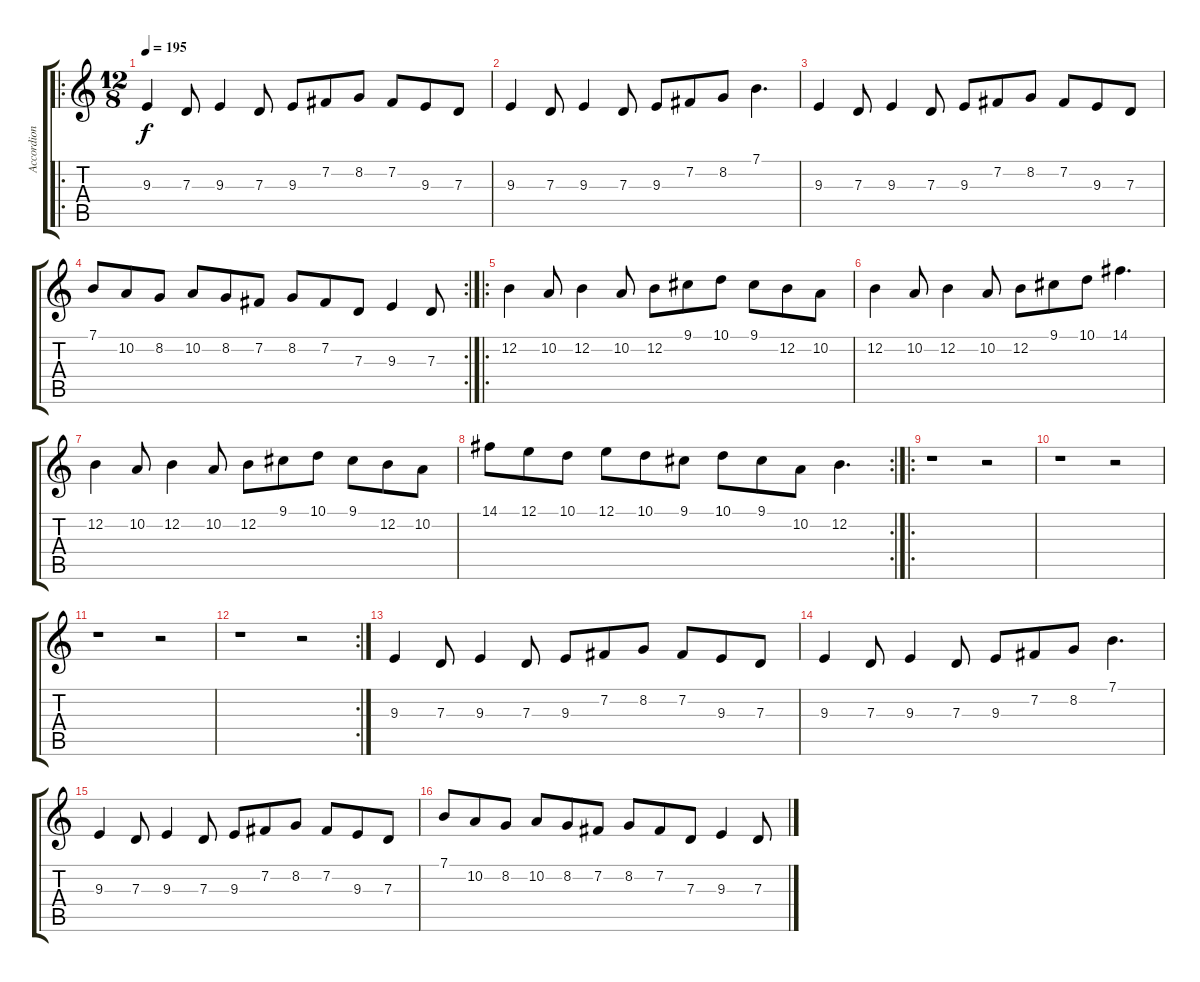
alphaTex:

\track ("Accordion" "Accordion") {instrument accordion}
\staff {score tabs}
\tuning (E4 B3 G3 D3 A2 E2) {hide}
\ro
\ts (12 8)
\tempo 195
\clef g2
\ks c
9.3.4{dy f} 7.3.8 9.3.4 7.3.8 9.3.8 7.2.8 8.2.8 7.2.8 9.3.8 7.3.8 |
9.3.4 7.3.8 9.3.4 7.3.8 9.3.8 7.2.8 8.2.8 7.1.4{d} |
9.3.4 7.3.8 9.3.4 7.3.8 9.3.8 7.2.8 8.2.8 7.2.8 9.3.8 7.3.8 |
\rc 2
7.1.8 10.2.8 8.2.8 10.2.8 8.2.8 7.2.8 8.2.8 7.2.8 7.3.8 9.3.4 7.3.8 |
\ro
12.2.4 10.2.8 12.2.4 10.2.8 12.2.8 9.1.8 10.1.8 9.1.8 12.2.8 10.2.8 |
12.2.4 10.2.8 12.2.4 10.2.8 12.2.8 9.1.8 10.1.8 14.1.4{d} |
12.2.4 10.2.8 12.2.4 10.2.8 12.2.8 9.1.8 10.1.8 9.1.8 12.2.8 10.2.8 |
\rc 2
14.1.8 12.1.8 10.1.8 12.1.8 10.1.8 9.1.8 10.1.8 9.1.8 10.2.8 12.2.4{d} |
\ro
r.1 r.2 |
r.1 r.2 |
r.1 r.2 |
\rc 2
r.1 r.2 |
9.3.4 7.3.8 9.3.4 7.3.8 9.3.8 7.2.8 8.2.8 7.2.8 9.3.8 7.3.8 |
9.3.4 7.3.8 9.3.4 7.3.8 9.3.8 7.2.8 8.2.8 7.1.4{d} |
9.3.4 7.3.8 9.3.4 7.3.8 9.3.8 7.2.8 8.2.8 7.2.8 9.3.8 7.3.8 |
7.1.8 10.2.8 8.2.8 10.2.8 8.2.8 7.2.8 8.2.8 7.2.8 7.3.8 9.3.4 7.3.8
